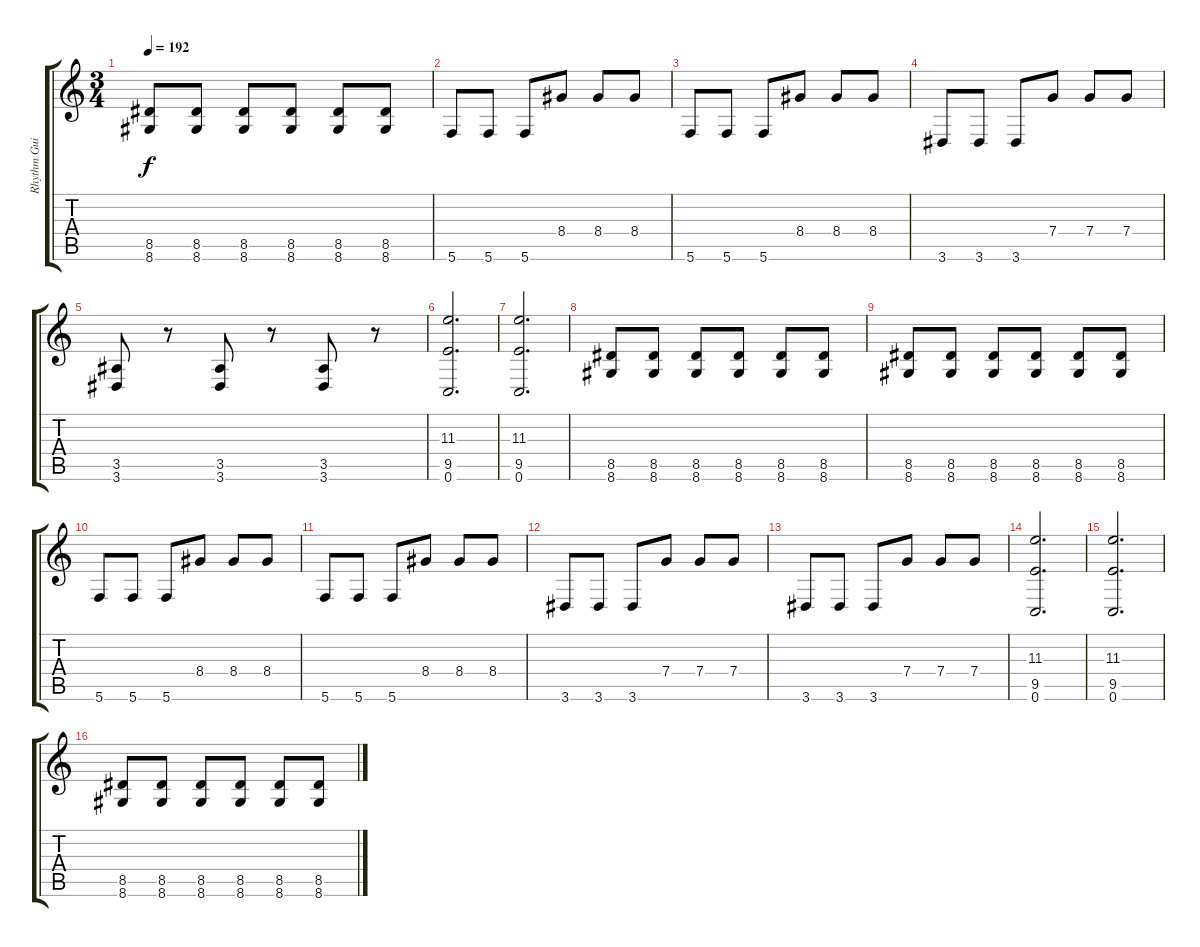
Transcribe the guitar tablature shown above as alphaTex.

\track ("Rhythm Guitar 2" "Rhythm Gui") {instrument distortionguitar}
\staff {score tabs}
\tuning (D4 A3 F3 C3 G2 C2) {hide}
\ts (3 4)
\tempo 192
\clef g2
\ks c
(8.5 8.6).8{dy f} (8.5 8.6).8 (8.5 8.6).8 (8.5 8.6).8 (8.5 8.6).8 (8.5 8.6).8 |
5.6.8 5.6.8 5.6.8 8.4.8 8.4.8 8.4.8 |
5.6.8 5.6.8 5.6.8 8.4.8 8.4.8 8.4.8 |
3.6.8 3.6.8 3.6.8 7.4.8 7.4.8 7.4.8 |
(3.5 3.6).8 r.8 (3.5 3.6).8 r.8 (3.5 3.6).8 r.8 |
(11.3 9.5 0.6).2{d} |
(11.3 9.5 0.6).2{d} |
(8.5 8.6).8 (8.5 8.6).8 (8.5 8.6).8 (8.5 8.6).8 (8.5 8.6).8 (8.5 8.6).8 |
(8.5 8.6).8 (8.5 8.6).8 (8.5 8.6).8 (8.5 8.6).8 (8.5 8.6).8 (8.5 8.6).8 |
5.6.8 5.6.8 5.6.8 8.4.8 8.4.8 8.4.8 |
5.6.8 5.6.8 5.6.8 8.4.8 8.4.8 8.4.8 |
3.6.8 3.6.8 3.6.8 7.4.8 7.4.8 7.4.8 |
3.6.8 3.6.8 3.6.8 7.4.8 7.4.8 7.4.8 |
(11.3 9.5 0.6).2{d} |
(11.3 9.5 0.6).2{d} |
(8.5 8.6).8 (8.5 8.6).8 (8.5 8.6).8 (8.5 8.6).8 (8.5 8.6).8 (8.5 8.6).8
